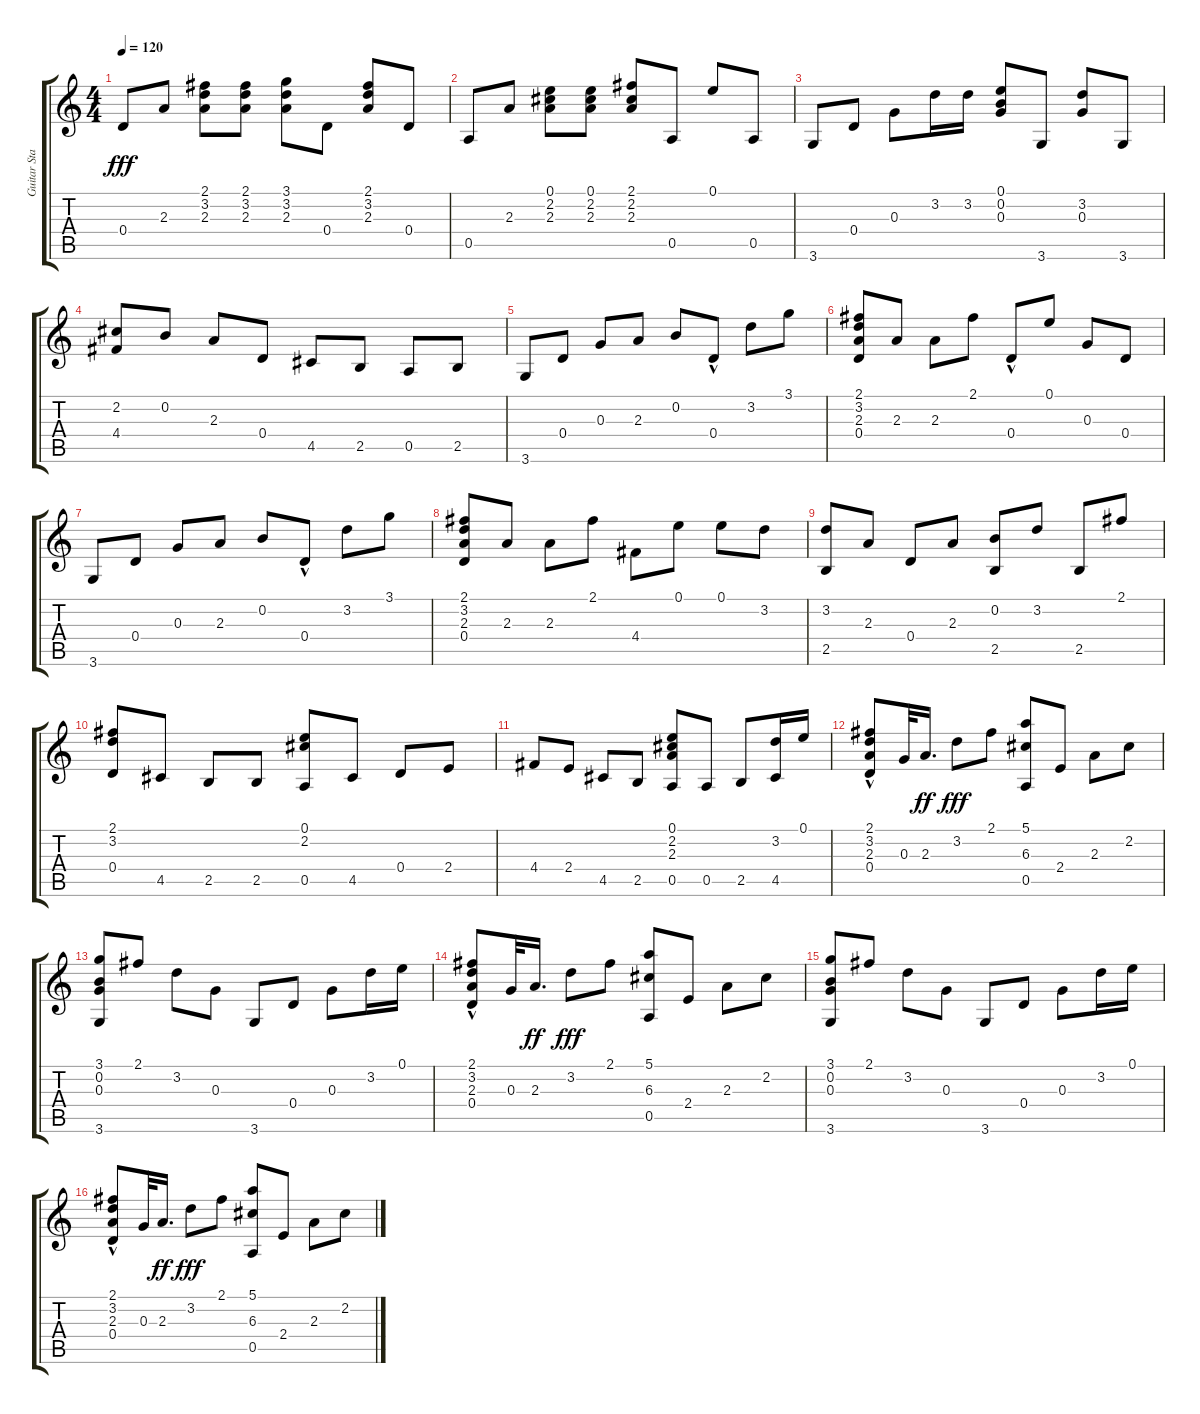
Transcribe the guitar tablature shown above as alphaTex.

\track ("Guitar Standard" "Guitar Sta") {instrument acousticguitarsteel}
\staff {score tabs}
\tuning (E4 B3 G3 D3 A2 E2) {hide}
\ts (4 4)
\tempo 120
\clef g2
\ks c
0.4.8{dy fff} 2.3.8 (2.1 3.2 2.3).8 (2.1 3.2 2.3).8 (3.1 3.2 2.3).8 0.4.8 (2.1 3.2 2.3).8 0.4.8 |
0.5.8 2.3.8 (0.1 2.2 2.3).8 (0.1 2.2 2.3).8 (2.1 2.2 2.3).8 0.5.8 0.1.8 0.5.8 |
3.6.8 0.4.8 0.3.8 3.2.16 3.2.16 (0.1 0.2 0.3).8 3.6.8 (3.2 0.3).8 3.6.8 |
(2.2 4.4).8 0.2.8 2.3.8 0.4.8 4.5.8 2.5.8 0.5.8 2.5.8 |
3.6.8 0.4.8 0.3.8 2.3.8 0.2.8 0.4{hac}.8 3.2.8 3.1.8 |
(2.1 3.2 2.3 0.4).8 2.3.8 2.3.8 2.1.8 0.4{hac}.8 0.1.8 0.3.8 0.4.8 |
3.6.8 0.4.8 0.3.8 2.3.8 0.2.8 0.4{hac}.8 3.2.8 3.1.8 |
(2.1 3.2 2.3 0.4).8 2.3.8 2.3.8 2.1.8 4.4.8 0.1.8 0.1.8 3.2.8 |
(3.2 2.5).8 2.3.8 0.4.8 2.3.8 (0.2 2.5).8 3.2.8 2.5.8 2.1.8 |
(2.1 3.2 0.4).8 4.5.8 2.5.8 2.5.8 (0.1 2.2 0.5).8 4.5.8 0.4.8 2.4.8 |
4.4.8 2.4.8 4.5.8 2.5.8 (0.1 2.2 2.3 0.5).8 0.5.8 2.5.8 (3.2 4.5).16 0.1.16 |
(2.1{hac} 3.2 2.3 0.4).8 0.3.32 2.3.16{d dy ff} 3.2.8{dy fff} 2.1.8 (5.1 6.3 0.5).8 2.4.8 2.3.8 2.2.8 |
(3.1 0.2 0.3 3.6).8 2.1.8 3.2.8 0.3.8 3.6.8 0.4.8 0.3.8 3.2.16 0.1.16 |
(2.1{hac} 3.2 2.3 0.4).8 0.3.32 2.3.16{d dy ff} 3.2.8{dy fff} 2.1.8 (5.1 6.3 0.5).8 2.4.8 2.3.8 2.2.8 |
(3.1 0.2 0.3 3.6).8 2.1.8 3.2.8 0.3.8 3.6.8 0.4.8 0.3.8 3.2.16 0.1.16 |
(2.1{hac} 3.2 2.3 0.4).8 0.3.32 2.3.16{d dy ff} 3.2.8{dy fff} 2.1.8 (5.1 6.3 0.5).8 2.4.8 2.3.8 2.2.8
